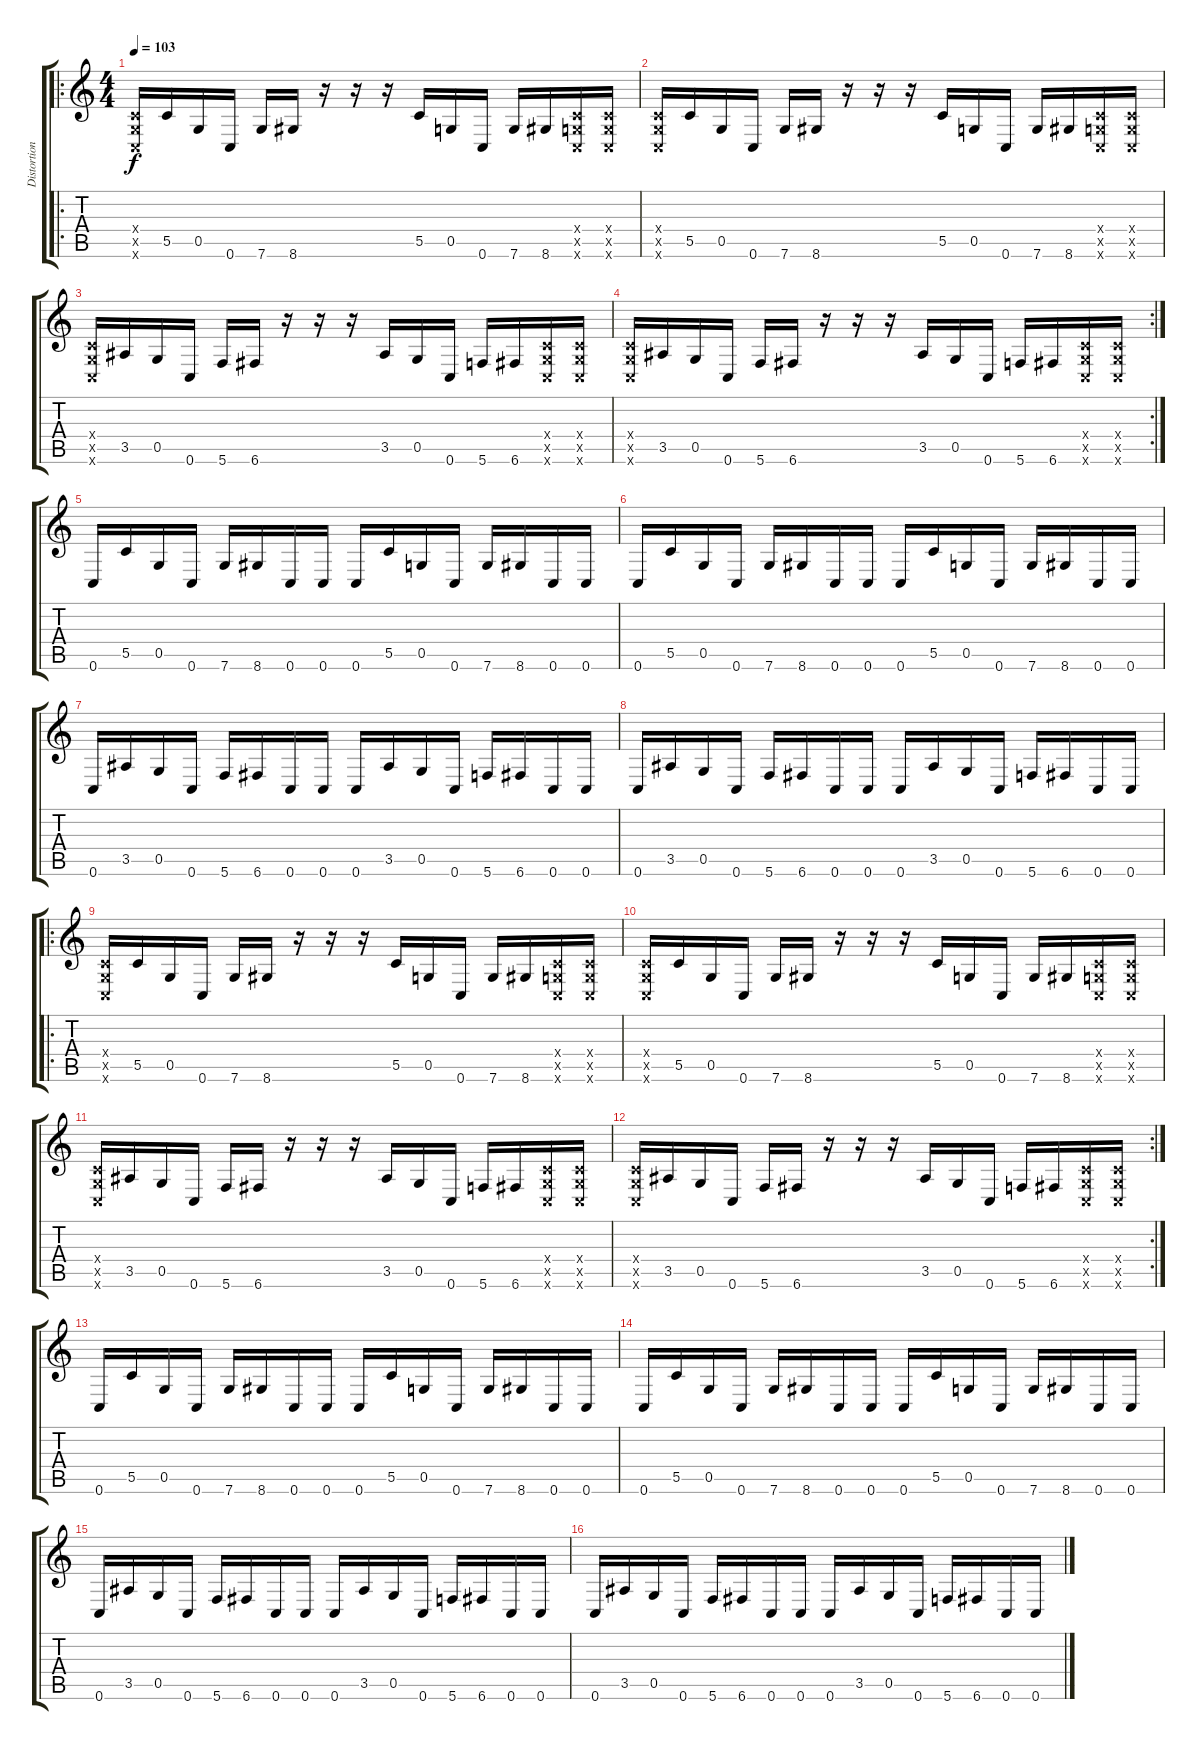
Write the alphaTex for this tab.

\track ("Distortion gtr" "Distortion") {instrument distortionguitar}
\staff {score tabs}
\tuning (D4 A3 F3 C3 G2 C2) {hide}
\ro
\ts (4 4)
\tempo 103
\clef g2
\ks c
(0.4{x} 0.5{x} 0.6{x}).16{dy f} 5.5.16 0.5.16 0.6.16 7.6.16 8.6.16 r.16 r.16 r.16 5.5.16 0.5.16 0.6.16 7.6.16 8.6.16 (0.4{x} 0.5{x} 0.6{x}).16 (0.4{x} 0.5{x} 0.6{x}).16 |
(0.4{x} 0.5{x} 0.6{x}).16 5.5.16 0.5.16 0.6.16 7.6.16 8.6.16 r.16 r.16 r.16 5.5.16 0.5.16 0.6.16 7.6.16 8.6.16 (0.4{x} 0.5{x} 0.6{x}).16 (0.4{x} 0.5{x} 0.6{x}).16 |
(0.4{x} 0.5{x} 0.6{x}).16 3.5.16 0.5.16 0.6.16 5.6.16 6.6.16 r.16 r.16 r.16 3.5.16 0.5.16 0.6.16 5.6.16 6.6.16 (0.4{x} 0.5{x} 0.6{x}).16 (0.4{x} 0.5{x} 0.6{x}).16 |
\rc 2
(0.4{x} 0.5{x} 0.6{x}).16 3.5.16 0.5.16 0.6.16 5.6.16 6.6.16 r.16 r.16 r.16 3.5.16 0.5.16 0.6.16 5.6.16 6.6.16 (0.4{x} 0.5{x} 0.6{x}).16 (0.4{x} 0.5{x} 0.6{x}).16 |
0.6.16 5.5.16 0.5.16 0.6.16 7.6.16 8.6.16 0.6.16 0.6.16 0.6.16 5.5.16 0.5.16 0.6.16 7.6.16 8.6.16 0.6.16 0.6.16 |
0.6.16 5.5.16 0.5.16 0.6.16 7.6.16 8.6.16 0.6.16 0.6.16 0.6.16 5.5.16 0.5.16 0.6.16 7.6.16 8.6.16 0.6.16 0.6.16 |
0.6.16 3.5.16 0.5.16 0.6.16 5.6.16 6.6.16 0.6.16 0.6.16 0.6.16 3.5.16 0.5.16 0.6.16 5.6.16 6.6.16 0.6.16 0.6.16 |
0.6.16 3.5.16 0.5.16 0.6.16 5.6.16 6.6.16 0.6.16 0.6.16 0.6.16 3.5.16 0.5.16 0.6.16 5.6.16 6.6.16 0.6.16 0.6.16 |
\ro
(0.4{x} 0.5{x} 0.6{x}).16 5.5.16 0.5.16 0.6.16 7.6.16 8.6.16 r.16 r.16 r.16 5.5.16 0.5.16 0.6.16 7.6.16 8.6.16 (0.4{x} 0.5{x} 0.6{x}).16 (0.4{x} 0.5{x} 0.6{x}).16 |
(0.4{x} 0.5{x} 0.6{x}).16 5.5.16 0.5.16 0.6.16 7.6.16 8.6.16 r.16 r.16 r.16 5.5.16 0.5.16 0.6.16 7.6.16 8.6.16 (0.4{x} 0.5{x} 0.6{x}).16 (0.4{x} 0.5{x} 0.6{x}).16 |
(0.4{x} 0.5{x} 0.6{x}).16 3.5.16 0.5.16 0.6.16 5.6.16 6.6.16 r.16 r.16 r.16 3.5.16 0.5.16 0.6.16 5.6.16 6.6.16 (0.4{x} 0.5{x} 0.6{x}).16 (0.4{x} 0.5{x} 0.6{x}).16 |
\rc 2
(0.4{x} 0.5{x} 0.6{x}).16 3.5.16 0.5.16 0.6.16 5.6.16 6.6.16 r.16 r.16 r.16 3.5.16 0.5.16 0.6.16 5.6.16 6.6.16 (0.4{x} 0.5{x} 0.6{x}).16 (0.4{x} 0.5{x} 0.6{x}).16 |
0.6.16 5.5.16 0.5.16 0.6.16 7.6.16 8.6.16 0.6.16 0.6.16 0.6.16 5.5.16 0.5.16 0.6.16 7.6.16 8.6.16 0.6.16 0.6.16 |
0.6.16 5.5.16 0.5.16 0.6.16 7.6.16 8.6.16 0.6.16 0.6.16 0.6.16 5.5.16 0.5.16 0.6.16 7.6.16 8.6.16 0.6.16 0.6.16 |
0.6.16 3.5.16 0.5.16 0.6.16 5.6.16 6.6.16 0.6.16 0.6.16 0.6.16 3.5.16 0.5.16 0.6.16 5.6.16 6.6.16 0.6.16 0.6.16 |
0.6.16 3.5.16 0.5.16 0.6.16 5.6.16 6.6.16 0.6.16 0.6.16 0.6.16 3.5.16 0.5.16 0.6.16 5.6.16 6.6.16 0.6.16 0.6.16
